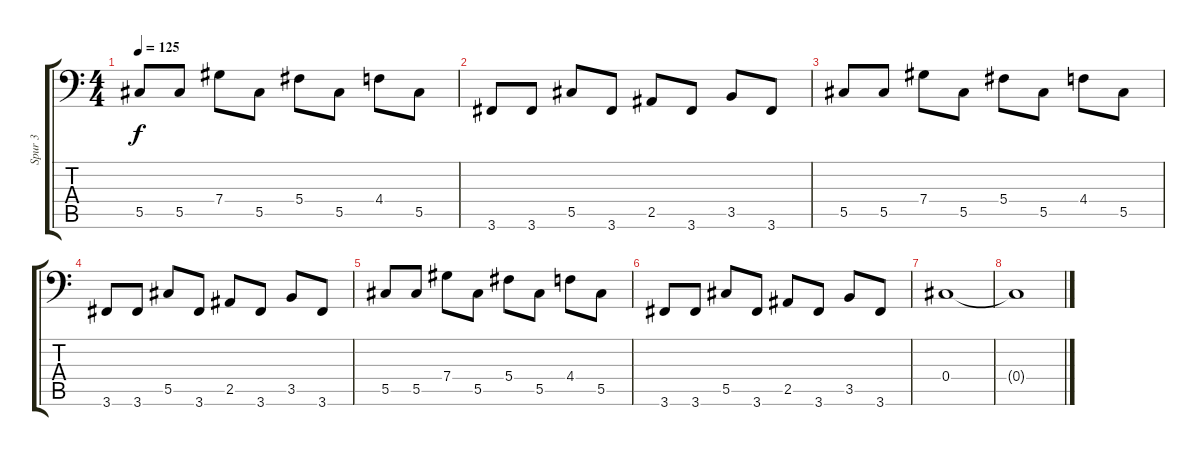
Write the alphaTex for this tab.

\track ("Spur 3" "Spur 3") {instrument electricbassfinger}
\staff {score tabs}
\tuning (Eb3 Bb2 Gb2 Db2 Ab1 Eb1) {hide}
\ts (4 4)
\tempo 125
\clef f4
\ks c
5.5.8{dy f} 5.5.8 7.4.8 5.5.8 5.4.8 5.5.8 4.4.8 5.5.8 |
3.6.8 3.6.8 5.5.8 3.6.8 2.5.8 3.6.8 3.5.8 3.6.8 |
5.5.8 5.5.8 7.4.8 5.5.8 5.4.8 5.5.8 4.4.8 5.5.8 |
3.6.8 3.6.8 5.5.8 3.6.8 2.5.8 3.6.8 3.5.8 3.6.8 |
5.5.8 5.5.8 7.4.8 5.5.8 5.4.8 5.5.8 4.4.8 5.5.8 |
3.6.8 3.6.8 5.5.8 3.6.8 2.5.8 3.6.8 3.5.8 3.6.8 |
0.4.1 |
0.4{t}.1
